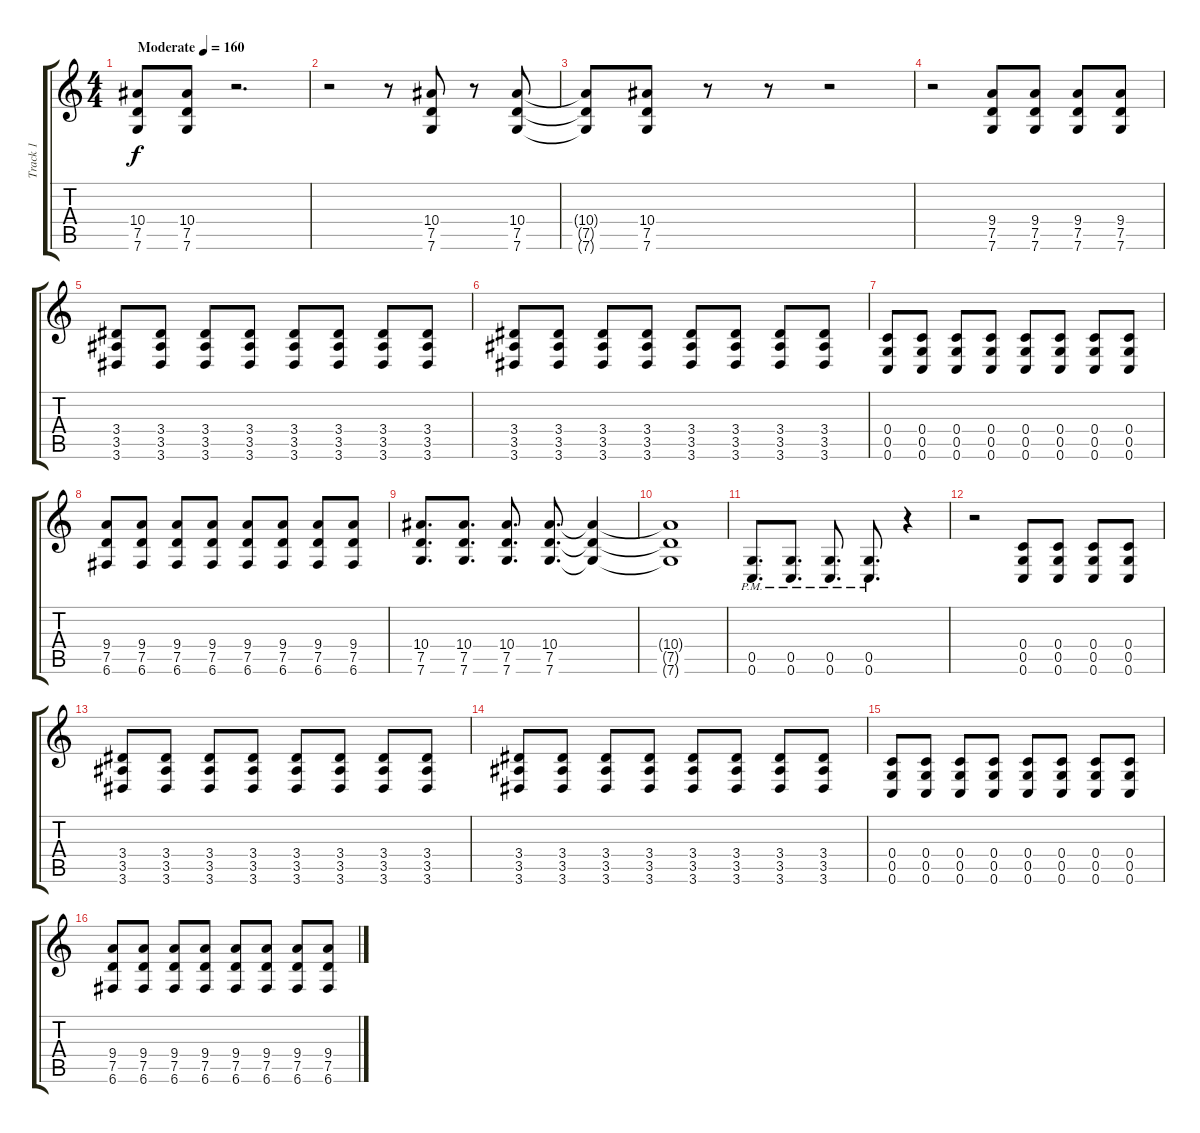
\track ("Track 1" "Track 1") {instrument distortionguitar}
\staff {score tabs}
\tuning (D4 A3 F3 C3 G2 C2) {hide}
\ts (4 4)
\tempo (160 "Moderate")
\clef g2
\ks c
(10.4 7.5 7.6).8{dy f instrument distortionguitar} (10.4 7.5 7.6).8 r.2{d} |
r.2 r.8 (10.4 7.5 7.6).8 r.8 (10.4 7.5 7.6).8 |
(10.4{t} 7.5{t} 7.6{t}).8 (10.4 7.5 7.6).8 r.8 r.8 r.2 |
r.2 (9.4 7.5 7.6).8 (9.4 7.5 7.6).8 (9.4 7.5 7.6).8 (9.4 7.5 7.6).8 |
(3.4 3.5 3.6).8 (3.4 3.5 3.6).8 (3.4 3.5 3.6).8 (3.4 3.5 3.6).8 (3.4 3.5 3.6).8 (3.4 3.5 3.6).8 (3.4 3.5 3.6).8 (3.4 3.5 3.6).8 |
(3.4 3.5 3.6).8 (3.4 3.5 3.6).8 (3.4 3.5 3.6).8 (3.4 3.5 3.6).8 (3.4 3.5 3.6).8 (3.4 3.5 3.6).8 (3.4 3.5 3.6).8 (3.4 3.5 3.6).8 |
(0.4 0.5 0.6).8 (0.4 0.5 0.6).8 (0.4 0.5 0.6).8 (0.4 0.5 0.6).8 (0.4 0.5 0.6).8 (0.4 0.5 0.6).8 (0.4 0.5 0.6).8 (0.4 0.5 0.6).8 |
(9.4 7.5 6.6).8 (9.4 7.5 6.6).8 (9.4 7.5 6.6).8 (9.4 7.5 6.6).8 (9.4 7.5 6.6).8 (9.4 7.5 6.6).8 (9.4 7.5 6.6).8 (9.4 7.5 6.6).8 |
(10.4 7.5 7.6).8{d} (10.4 7.5 7.6).8{d} (10.4 7.5 7.6).8{d} (10.4 7.5 7.6).8{d} (10.4{t} 7.5{t} 7.6{t}).4 |
(10.4{t} 7.5{t} 7.6{t}).1 |
(0.5{pm} 0.6{pm}).8{d} (0.5{pm} 0.6{pm}).8{d} (0.5{pm} 0.6{pm}).8{d} (0.5{pm} 0.6{pm}).8{d} r.4 |
r.2 (0.4 0.5 0.6).8 (0.4 0.5 0.6).8 (0.4 0.5 0.6).8 (0.4 0.5 0.6).8 |
(3.4 3.5 3.6).8 (3.4 3.5 3.6).8 (3.4 3.5 3.6).8 (3.4 3.5 3.6).8 (3.4 3.5 3.6).8 (3.4 3.5 3.6).8 (3.4 3.5 3.6).8 (3.4 3.5 3.6).8 |
(3.4 3.5 3.6).8 (3.4 3.5 3.6).8 (3.4 3.5 3.6).8 (3.4 3.5 3.6).8 (3.4 3.5 3.6).8 (3.4 3.5 3.6).8 (3.4 3.5 3.6).8 (3.4 3.5 3.6).8 |
(0.4 0.5 0.6).8 (0.4 0.5 0.6).8 (0.4 0.5 0.6).8 (0.4 0.5 0.6).8 (0.4 0.5 0.6).8 (0.4 0.5 0.6).8 (0.4 0.5 0.6).8 (0.4 0.5 0.6).8 |
(9.4 7.5 6.6).8 (9.4 7.5 6.6).8 (9.4 7.5 6.6).8 (9.4 7.5 6.6).8 (9.4 7.5 6.6).8 (9.4 7.5 6.6).8 (9.4 7.5 6.6).8 (9.4 7.5 6.6).8
